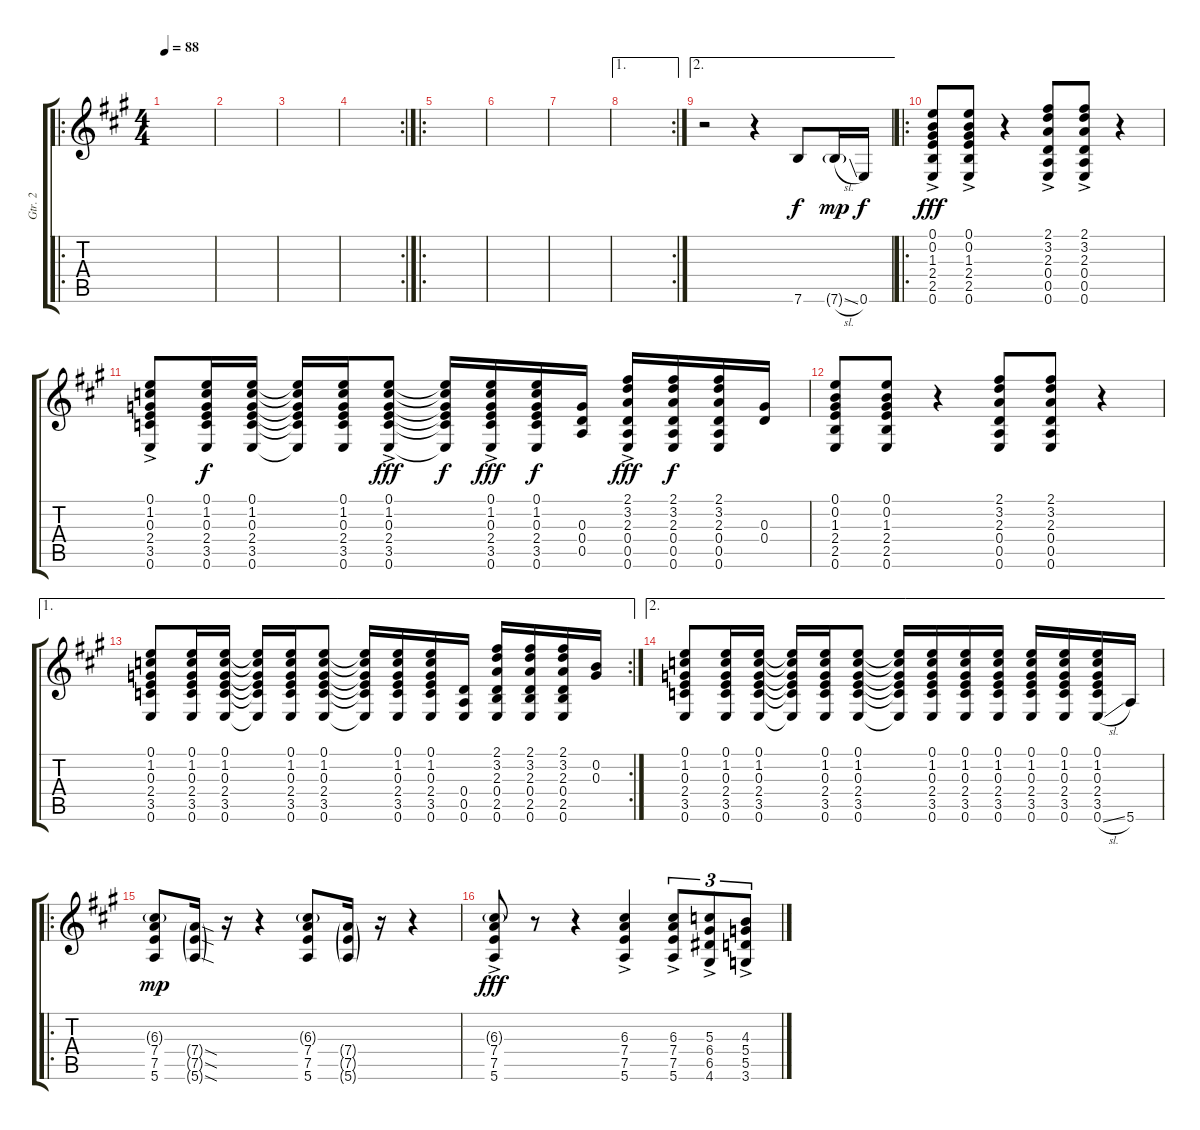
\track ("Gtr. 2" "Gtr. 2") {instrument overdrivenguitar}
\staff {score tabs}
\tuning (E4 B3 G3 D3 A2 E2) {hide}
\ro
\ts (4 4)
\tempo 88
\clef g2
\ks a
|
|
|
\rc 2
|
\ro
|
|
|
\ae 1
\rc 2
|
\ae 2
r.2 r.4 7.6.8 7.6{sl g}.16{dy mp} 0.6.16{dy f} |
\ro
(0.1 0.2 1.3 2.4 2.5 0.6{ac}).8{dy fff} (0.1 0.2 1.3 2.4 2.5 0.6{ac}).8 r.4 (2.1 3.2 2.3 0.4 0.5 0.6{ac}).8 (2.1 3.2 2.3 0.4 0.5 0.6{ac}).8 r.4 |
(0.1{ac} 1.2 0.3 2.4 3.5 0.6).8 (0.1 1.2 0.3 2.4 3.5 0.6).16{dy f} (0.1 1.2 0.3 2.4 3.5 0.6).16 (0.1{t} 1.2{t} 0.3{t} 2.4{t} 3.5{t} 0.6{t}).16 (0.1 1.2 0.3 2.4 3.5 0.6).16 (0.1{ac} 1.2 0.3 2.4 3.5 0.6).8{dy fff} (0.1{t} 1.2{t} 0.3{t} 2.4{t} 3.5{t} 0.6{t}).16{dy f} (0.1{ac} 1.2 0.3 2.4 3.5 0.6).16{dy fff} (0.1 1.2 0.3 2.4 3.5 0.6).16{dy f} (0.3 0.4 0.5).16 (2.1{ac} 3.2 2.3 0.4 0.5 0.6).16{dy fff} (2.1 3.2 2.3 0.4 0.5 0.6).16{dy f} (2.1 3.2 2.3 0.4 0.5 0.6).16 (0.3 0.4).16 |
(0.1 0.2 1.3 2.4 2.5 0.6).8 (0.1 0.2 1.3 2.4 2.5 0.6).8 r.4 (2.1 3.2 2.3 0.4 0.5 0.6).8 (2.1 3.2 2.3 0.4 0.5 0.6).8 r.4 |
\ae 1
\rc 2
(0.1 1.2 0.3 2.4 3.5 0.6).8 (0.1 1.2 0.3 2.4 3.5 0.6).16 (0.1 1.2 0.3 2.4 3.5 0.6).16 (0.1{t} 1.2{t} 0.3{t} 2.4{t} 3.5{t} 0.6{t}).16 (0.1 1.2 0.3 2.4 3.5 0.6).16 (0.1 1.2 0.3 2.4 3.5 0.6).8 (0.1{t} 1.2{t} 0.3{t} 2.4{t} 3.5{t} 0.6{t}).16 (0.1 1.2 0.3 2.4 3.5 0.6).16 (0.1 1.2 0.3 2.4 3.5 0.6).16 (0.4 0.5 0.6).16 (2.1 3.2 2.3 0.4 2.5 0.6).16 (2.1 3.2 2.3 0.4 2.5 0.6).16 (2.1 3.2 2.3 0.4 2.5 0.6).16 (0.2 0.3).16 |
\ae 2
(0.1 1.2 0.3 2.4 3.5 0.6).8 (0.1 1.2 0.3 2.4 3.5 0.6).16 (0.1 1.2 0.3 2.4 3.5 0.6).16 (0.1{t} 1.2{t} 0.3{t} 2.4{t} 3.5{t} 0.6{t}).16 (0.1 1.2 0.3 2.4 3.5 0.6).16 (0.1 1.2 0.3 2.4 3.5 0.6).8 (0.1{t} 1.2{t} 0.3{t} 2.4{t} 3.5{t} 0.6{t}).16 (0.1 1.2 0.3 2.4 3.5 0.6).16 (0.1 1.2 0.3 2.4 3.5 0.6).16 (0.1 1.2 0.3 2.4 3.5 0.6).16 (0.1 1.2 0.3 2.4 3.5 0.6).16 (0.1 1.2 0.3 2.4 3.5 0.6).16 (0.1 1.2 0.3 2.4 3.5 0.6{sl}).16 5.6.16 |
\ro
(6.3{g} 7.4 7.5 5.6).8{dy mp} (7.4{sod g} 7.5{sod g} 5.6{sod g}).16 r.16 r.4 (6.3{g} 7.4 7.5 5.6).8 (7.4{g} 7.5{g} 5.6{g}).16 r.16 r.4 |
(6.3{g} 7.4 7.5 5.6{ac}).8{dy fff} r.8 r.4 (6.3 7.4 7.5 5.6{ac}).4 (6.3 7.4 7.5 5.6{ac}).8{tu (3 2)} (5.3 6.4 6.5 4.6{ac}).8{tu (3 2)} (4.3 5.4 5.5 3.6{ac}).8{tu (3 2)}
